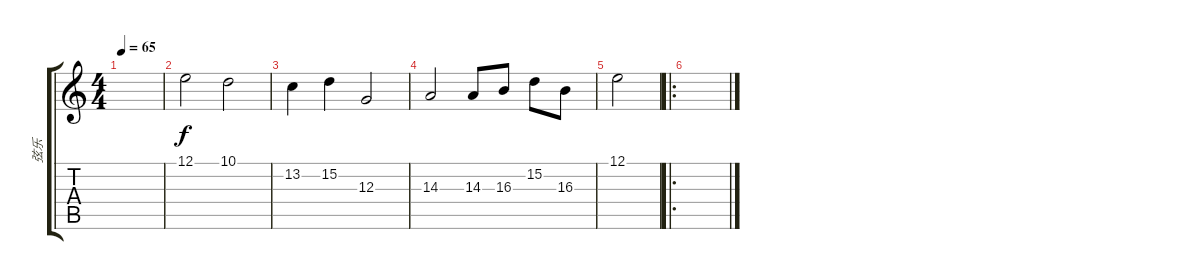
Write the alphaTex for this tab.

\track ("弦乐" "弦乐") {instrument synthstrings2}
\staff {score tabs}
\tuning (E4 B3 G3 D3 A2 E2) {hide}
\ts (4 4)
\tempo 65
\clef g2
\ks c
|
12.1.2{txt " "} 10.1.2 |
13.2.4 15.2.4 12.3.2 |
14.3.2 14.3.8 16.3.8 15.2.8 16.3.8 |
12.1.2 |
\ro
